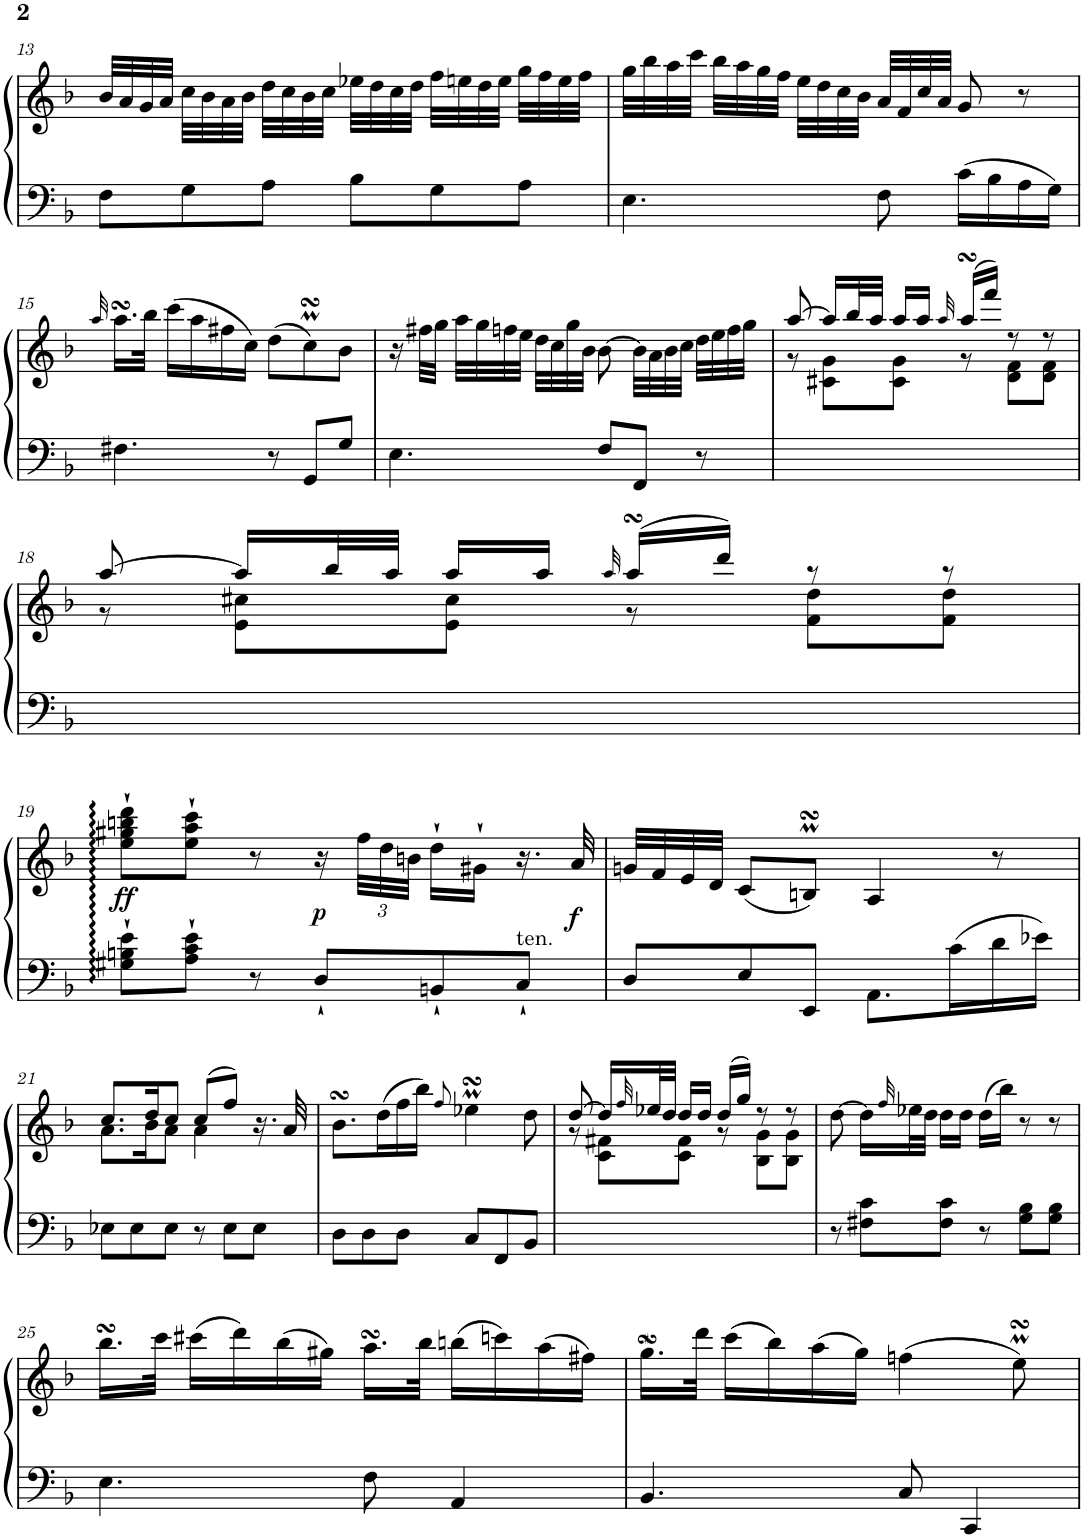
**kern	**kern	**dynam
*part1	*part1	*part1
*staff2	*staff1	*staff1/2
*I"Фортепиано	*	*
!!LO:PB:g=z
*clefF4	*clefG2	*
*k[b-]	*k[b-]	*
*F:	*F:	*
*M6/8	*M6/8	*
=13	=13	=13
8F\L	32b-/LLL	.
.	32a/	.
.	32g/	.
.	32a/JJJ	.
8G\	32cc\LLL	.
.	32b-\	.
.	32a\	.
.	32b-\JJJ	.
8A\J	32dd\LLL	.
.	32cc\	.
.	32b-\	.
.	32cc\JJJ	.
8B-\L	32ee-X\LLL	.
.	32dd\	.
.	32cc\	.
.	32dd\JJJ	.
8G\	32ff\LLL	.
.	32een\	.
.	32dd\	.
.	32ee\JJJ	.
8A\J	32gg\LLL	.
.	32ff\	.
.	32ee\	.
.	32ff\JJJ	.
=14	=14	=14
4.E\	32gg\LLL	.
.	32bb-\	.
.	32aa\	.
.	32ccc\JJJ	.
.	32bb-\LLL	.
.	32aa\	.
.	32gg\	.
.	32ff\JJJ	.
.	32ee\LLL	.
.	32dd\	.
.	32cc\	.
.	32b-\JJJ	.
8F\	32a/LLL	.
.	32f/	.
.	32cc/	.
.	32a/JJJ	.
16c\LL	8g/	.
16B-\	.	.
16A\	8r	.
16G\JJ	.	.
!!LO:LB:g=z
=15	=15	=15
.	32qaa/	.
4.F#X\	16.aasSsS\LL	.
.	32bb-\JJk	.
.	(>16ccc\LL	.
.	16aa\	.
.	16ff#X\	.
.	16cc\JJ)	.
8r	(>8dd\L	.
8GG/L	8ccsSSSM\)	.
8G/J	8b-\J	.
=16	=16	=16
4.E\	16r	.
.	32ff#X\LLL	.
.	32gg\JJJ	.
.	32aa\LLL	.
.	32gg\	.
.	32ffn\	.
.	32ee\JJJ	.
.	32dd\LLL	.
.	32cc\	.
.	32gg\	.
.	32b-\JJJ	.
8F/L	[8b-\	.
8FF/J	32b-\LLL]	.
.	32a\	.
.	32b-\	.
.	32cc\JJJ	.
8r	32dd\LLL	.
.	32ee\	.
.	32ff\	.
.	32gg\JJJ	.
=17	=17	=17
*	*^	*
2.ryy	[8aa/	8r	.
.	16aa/LL]	8c#X\ 8g\L	.
.	32bb-/L	.	.
.	32aa/JJJ	.	.
.	16aa/LL	8c#\ 8g\J	.
.	16aa/JJ	.	.
.	32qaa/	.	.
.	(>16aasSsS/LL	8r	.
.	16fff/JJ)	.	.
.	8r	8d\ 8f\L	.
.	8r	8d\ 8f\J	.
!!LO:LB:g=z	!!
=18	=18	=18	=18
2.ryy	[8aa/	8r	.
.	16aa/LL]	8e\ 8cc#X\L	.
.	32bb-/L	.	.
.	32aa/JJJ	.	.
.	16aa/LL	8e\ 8cc#\J	.
.	16aa/JJ	.	.
.	32qaa/	.	.
.	(>16aasSsS/LL	8r	.
.	16ddd/JJ)	.	.
.	8r	8f\ 8dd\L	.
.	8r	8f\ 8dd\J	.
!!LO:LB:g=z
=19	=19	=19	=19
!	!	!	!LO:DY:b
*	*v	*v	*
8G#X\` 8Bn\` 8e\`L	8ee\` 8gg#X\` 8bbn\` 8ddd\`L	ff
8A\` 8c\` 8e\`J	8ee\` 8aa\` 8ccc\`J	.
8r	8r	.
!	!	!LO:DY:b
8D`/L	16r	p
*	*Xbrackettup	*
.	48ff\LLL	.
.	48dd\	.
.	48bn\JJJ	.
8BBn`/	16dd`\LL	.
.	16g#X`\JJ	.
!LO:TX:a:t=ten.	!	!
8C`/J	16.r	.
!	!	!LO:DY:b
.	32a/	f
=20	=20	=20
8D/L	32gn/LLL	.
.	32f/	.
.	32e/	.
.	32d/JJJ	.
8E/	(<8c/L	.
8EE/J	8BnmsSsS/J)	.
8.AA\L	4A/	.
16c\L	.	.
16d\	8r	.
16e-X\JJ	.	.
!!LO:LB:g=z
=21	=21	=21
*	*^	*
8E-X\L	8.cc/L	8.a\L	.
8E-\	.	.	.
.	16dd/K	16b-\K	.
8E-\J	8cc/J	8a\J	.
8r	(>8cc/L	4a\	.
8E-\L	8ff/J)	.	.
8E-\J	16.r	8ryy	.
.	32a/	.	.
*	*v	*v	*
=22	=22	=22
8D\L	8.b-sSSs\L	.
8D\	.	.
.	(>16dd\L	.
8D\J	16ff\	.
.	16bb-\JJ)	.
.	8qff/	.
8C/L	4ee-XsSSsM\	.
8FF/	.	.
8BB-/J	8dd\	.
=23	=23	=23
*	*^	*
2.ryy	[8dd/	8r	.
.	16dd/LL]	8c\ 8f#X\L	.
.	32qff/	.	.
.	32ee-X/L	.	.
.	32dd/JJJ	.	.
.	16dd/LL	8c\ 8f#\J	.
.	16dd/JJ	.	.
.	(>16dd/LL	8r	.
.	16gg/JJ)	.	.
.	8r	8B-\ 8g\L	.
.	8r	8B-\ 8g\J	.
*	*v	*v	*
=24	=24	=24
8r	[8dd\	.
8F#X\ 8c\L	16dd\LL]	.
.	32qff/	.
.	32ee-X\L	.
.	32dd\JJJ	.
8F#\ 8c\J	16dd\LL	.
.	16dd\JJ	.
8r	(>16dd\LL	.
.	16bb-\JJ)	.
8G\ 8B-\L	8r	.
8G\ 8B-\J	8r	.
!!LO:LB:g=z
=25	=25	=25
4.E\	16.bb-sSSs\LL	.
.	32ccc\JJk	.
.	(>16ccc#X\LL	.
.	16ddd\)	.
.	(>16bb-\	.
.	16gg#X\JJ)	.
8F\	16.aasSsS\LL	.
.	32bb-\JJk	.
4AA/	(>16bbn\LL	.
.	16cccn\)	.
.	(>16aa\	.
.	16ff#X\JJ)	.
=26	=26	=26
4.BB-/	16.ggsSSS\LL	.
.	32ddd\JJk	.
.	(>16ccc\LL	.
.	16bb-\)	.
.	(>16aa\	.
.	16gg\JJ)	.
8C/	(>4ffn\	.
4CC/	.	.
.	8eemsSsS\)	.
=	=	=
*-	*-	*-
